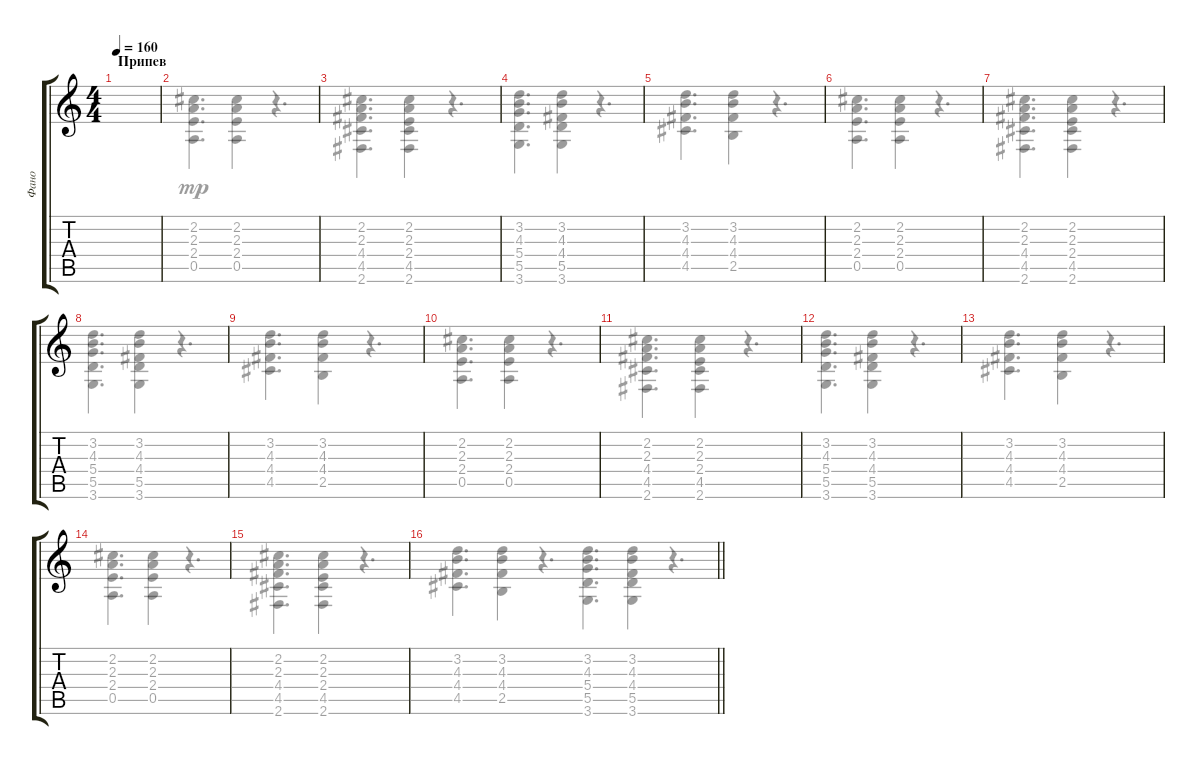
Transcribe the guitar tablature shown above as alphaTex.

\track ("Фано" "Фано") {instrument electricguitarjazz}
\staff {score tabs}
\tuning (E4 B3 G3 D3 A2 E2) {hide}
\voice
\ts (4 4)
\section ("" "Припев")
\tempo 160
\clef g2
\ks c
|
|
|
|
|
|
|
|
|
|
|
|
|
|
|
\barLineRight lightlight
\voice
\clef g2
\ks c
(3.2 4.3 4.4 4.5).4{d dy mp} (3.2 4.3 4.4 2.5).4 r.4{d} |
(2.2 2.3 2.4 0.5).4{d} (2.2 2.3 2.4 0.5).4 r.4{d} |
(2.2 2.3 4.4 4.5 2.6).4{d} (2.2 2.3 2.4 4.5 2.6).4 r.4{d} |
(3.2 4.3 5.4 5.5 3.6).4{d} (3.2 4.3 4.4 5.5 3.6).4 r.4{d} |
(3.2 4.3 4.4 4.5).4{d} (3.2 4.3 4.4 2.5).4 r.4{d} |
(2.2 2.3 2.4 0.5).4{d} (2.2 2.3 2.4 0.5).4 r.4{d} |
(2.2 2.3 4.4 4.5 2.6).4{d} (2.2 2.3 2.4 4.5 2.6).4 r.4{d} |
(3.2 4.3 5.4 5.5 3.6).4{d} (3.2 4.3 4.4 5.5 3.6).4 r.4{d} |
(3.2 4.3 4.4 4.5).4{d} (3.2 4.3 4.4 2.5).4 r.4{d} |
(2.2 2.3 2.4 0.5).4{d} (2.2 2.3 2.4 0.5).4 r.4{d} |
(2.2 2.3 4.4 4.5 2.6).4{d} (2.2 2.3 2.4 4.5 2.6).4 r.4{d} |
(3.2 4.3 5.4 5.5 3.6).4{d} (3.2 4.3 4.4 5.5 3.6).4 r.4{d} |
(3.2 4.3 4.4 4.5).4{d} (3.2 4.3 4.4 2.5).4 r.4{d} |
(2.2 2.3 2.4 0.5).4{d} (2.2 2.3 2.4 0.5).4 r.4{d} |
(2.2 2.3 4.4 4.5 2.6).4{d} (2.2 2.3 2.4 4.5 2.6).4 r.4{d} |
\barLineRight lightlight
(3.2 4.3 5.4 5.5 3.6).4{d} (3.2 4.3 4.4 5.5 3.6).4 r.4{d}
